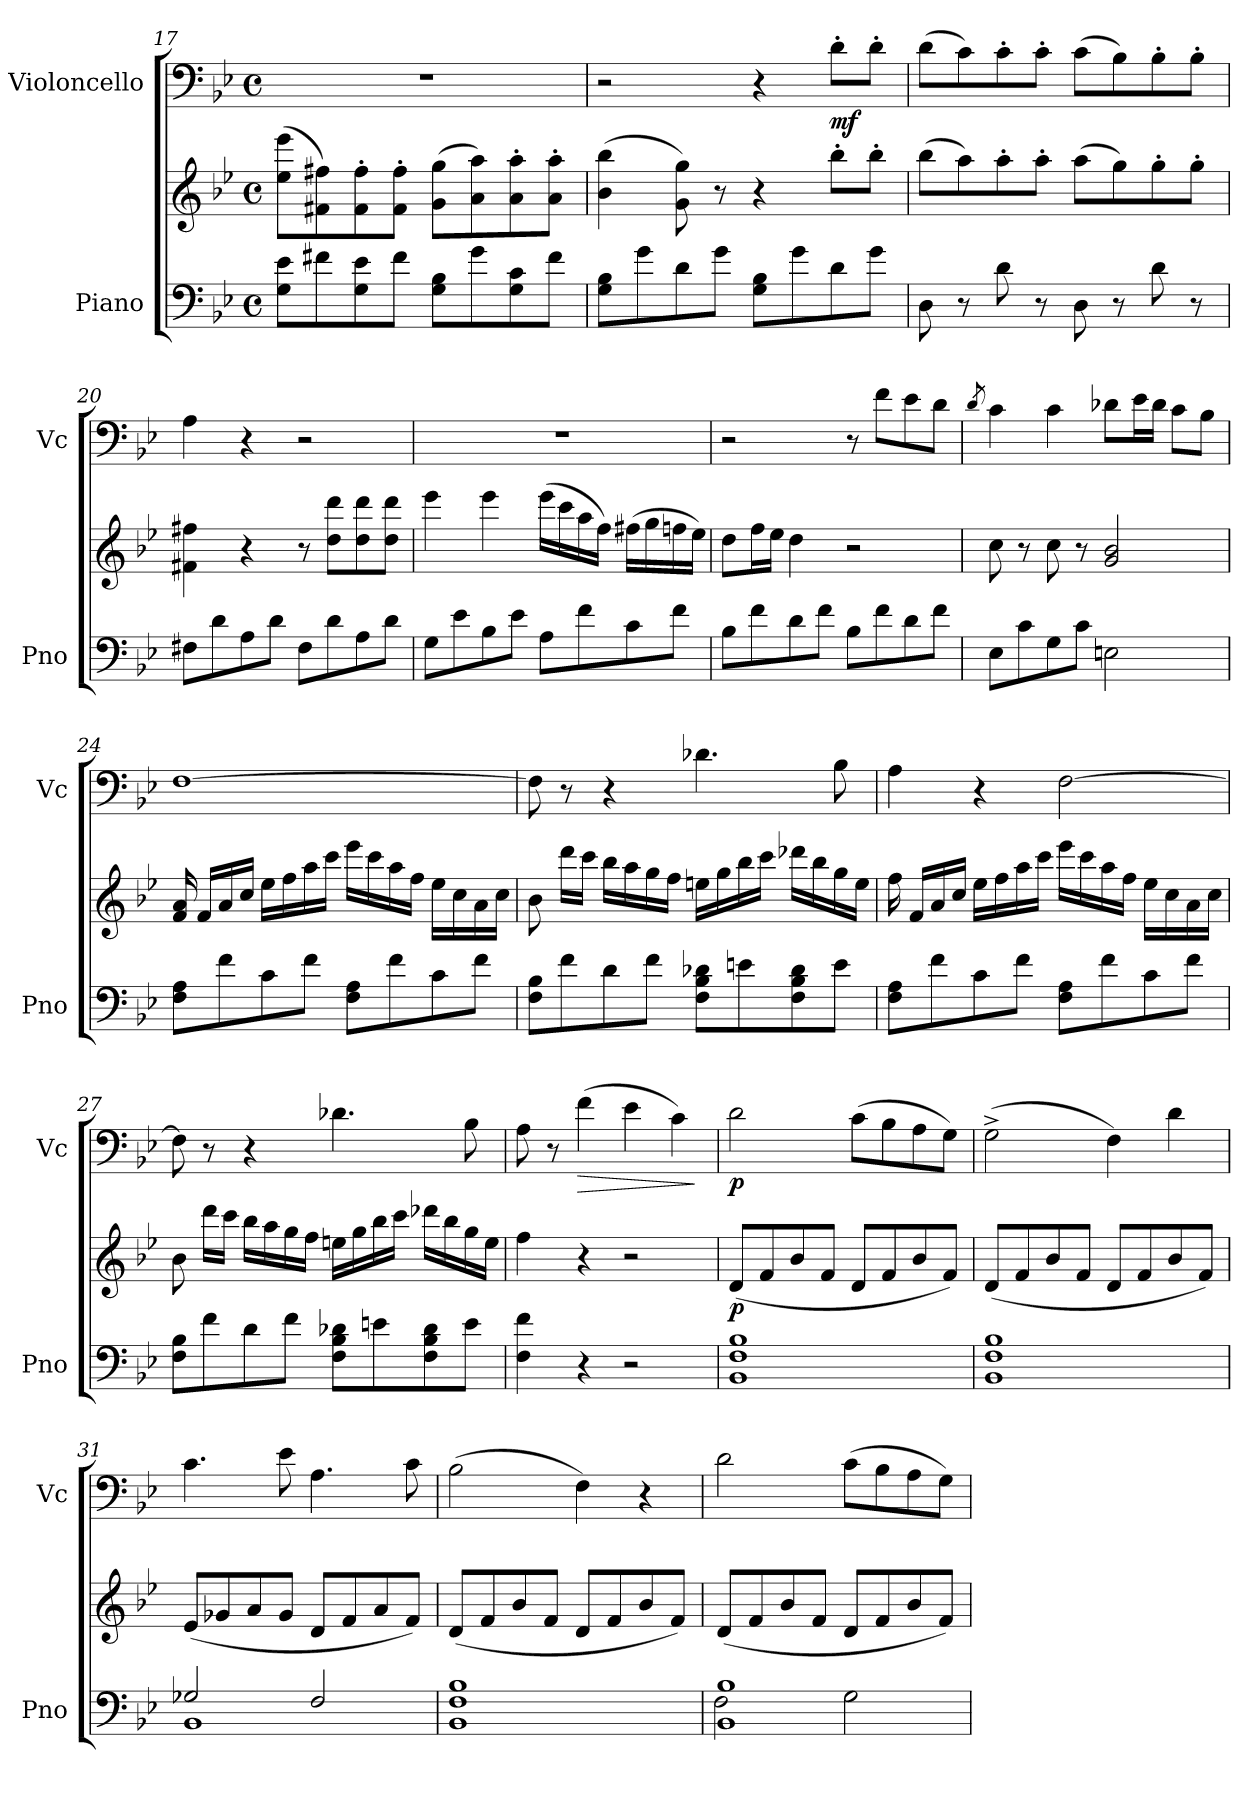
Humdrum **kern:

**kern	**kern	**dynam	**kern	**dynam
*part2	*part2	*part2	*part1	*part1
*staff3	*staff2	*staff2/3	*staff1	*staff1
*I"Piano	*	*	*I"Violoncello	*
*I'Pno	*	*	*I'Vc	*
*clefF4	*clefG2	*	*clefF4	*
*k[b-e-]	*k[b-e-]	*	*k[b-e-]	*
*M4/4	*M4/4	*	*M4/4	*
*met(c)	*met(c)	*	*met(c)	*
=17	=17	=17	=17	=17
8G\ 8e-\L	(>8ee-\ 8eee-\L	.	1r	.
8f#X\	8f#X\ 8ff#X\)	.	.	.
8G\ 8e-\	8f#\' 8ff#\'	.	.	.
8f#\J	8f#\' 8ff#\'J	.	.	.
8G\ 8B-\L	(>8g\ 8gg\L	.	.	.
8g\	8a\ 8aa\)	.	.	.
8G\ 8c\	8a\' 8aa\'	.	.	.
8f#\J	8a\' 8aa\'J	.	.	.
=18	=18	=18	=18	=18
8G\ 8B-\L	(>4b-\ 4bb-\	.	2r	.
8g\	.	.	.	.
8d\	8g\ 8gg\)	.	.	.
8g\J	8r	.	.	.
8G\ 8B-\L	4r	.	4r	.
8g\	.	.	.	.
!	!	!	!	!LO:DY:b
8d\	8bb-'\L	.	8d'\L	mf
8g\J	8bb-'\J	.	8d'\J	.
=19	=19	=19	=19	=19
8D\	(>8bb-\L	.	(>8d\L	.
8r	8aa\)	.	8c\)	.
8d\	8aa'\	.	8c'\	.
8r	8aa'\J	.	8c'\J	.
8D\	(>8aa\L	.	(>8c\L	.
8r	8gg\)	.	8B-\)	.
8d\	8gg'\	.	8B-'\	.
8r	8gg'\J	.	8B-'\J	.
!!LO:LB:g=z
=20	=20	=20	=20	=20
8F#X\L	4f#X\ 4ff#X\	.	4A\	.
8d\	.	.	.	.
8A\	4r	.	4r	.
8d\J	.	.	.	.
8F#\L	8r	.	2r	.
8d\	8dd\ 8ddd\L	.	.	.
8A\	8dd\ 8ddd\	.	.	.
8d\J	8dd\ 8ddd\J	.	.	.
=21	=21	=21	=21	=21
8G\L	4eee-\	.	1r	.
8e-\	.	.	.	.
8B-\	4eee-\	.	.	.
8e-\J	.	.	.	.
8A\L	(>16eee-\LL	.	.	.
.	16ccc\	.	.	.
8f\	16aa\	.	.	.
.	16ff\JJ)	.	.	.
8c\	(>16ff#X\LL	.	.	.
.	16gg\	.	.	.
8f\J	16ffn\	.	.	.
.	16ee-\JJ)	.	.	.
=22	=22	=22	=22	=22
8B-\L	8dd\L	.	2r	.
8f\	16ff\L	.	.	.
.	16ee-\JJ	.	.	.
8d\	4dd\	.	.	.
8f\J	.	.	.	.
8B-\L	2r	.	8r	.
8f\	.	.	8f\L	.
8d\	.	.	8e-\	.
8f\J	.	.	8d\J	.
=23	=23	=23	=23	=23
.	.	.	8qd/	.
8E-\L	8cc\	.	4c\	.
8c\	8r	.	.	.
8G\	8cc\	.	4c\	.
8c\J	8r	.	.	.
2En\	2g/ 2b-/	.	8d-X\L	.
.	.	.	16e-\L	.
.	.	.	16d-\JJ	.
.	.	.	8c\L	.
.	.	.	8B-\J	.
!!LO:PB:g=z
=24	=24	=24	=24	=24
8F\ 8A\L	16f/ 16a/	.	[1F	.
.	16f/LL	.	.	.
8f\	16a/	.	.	.
.	16cc/JJ	.	.	.
8c\	16ee-\LL	.	.	.
.	16ff\	.	.	.
8f\J	16aa\	.	.	.
.	16ccc\JJ	.	.	.
8F\ 8A\L	16eee-\LL	.	.	.
.	16ccc\	.	.	.
8f\	16aa\	.	.	.
.	16ff\JJ	.	.	.
8c\	16ee-\LL	.	.	.
.	16cc\	.	.	.
8f\J	16a\	.	.	.
.	16cc\JJ	.	.	.
=25	=25	=25	=25	=25
8F\ 8B-\L	8b-\	.	8F\]	.
8f\	16ddd\LL	.	8r	.
.	16ccc\JJ	.	.	.
8d\	16bb-\LL	.	4r	.
.	16aa\	.	.	.
8f\J	16gg\	.	.	.
.	16ff\JJ	.	.	.
8F\ 8B-\ 8d-X\L	16een\LL	.	4.d-X\	.
.	16gg\	.	.	.
8en\	16bb-\	.	.	.
.	16ccc\JJ	.	.	.
8F\ 8B-\ 8d-\	16ddd-X\LL	.	.	.
.	16bb-\	.	.	.
8e\J	16gg\	.	8B-\	.
.	16ee\JJ	.	.	.
=26	=26	=26	=26	=26
8F\ 8A\L	16ff\	.	4A\	.
.	16f/LL	.	.	.
8f\	16a/	.	.	.
.	16cc/JJ	.	.	.
8c\	16ee-\LL	.	4r	.
.	16ff\	.	.	.
8f\J	16aa\	.	.	.
.	16ccc\JJ	.	.	.
8F\ 8A\L	16eee-\LL	.	[2F\	.
.	16ccc\	.	.	.
8f\	16aa\	.	.	.
.	16ff\JJ	.	.	.
8c\	16ee-\LL	.	.	.
.	16cc\	.	.	.
8f\J	16a\	.	.	.
.	16cc\JJ	.	.	.
!!LO:LB:g=z
=27	=27	=27	=27	=27
8F\ 8B-\L	8b-\	.	8F\]	.
8f\	16ddd\LL	.	8r	.
.	16ccc\JJ	.	.	.
8d\	16bb-\LL	.	4r	.
.	16aa\	.	.	.
8f\J	16gg\	.	.	.
.	16ff\JJ	.	.	.
8F\ 8B-\ 8d-X\L	16een\LL	.	4.d-X\	.
.	16gg\	.	.	.
8en\	16bb-\	.	.	.
.	16ccc\JJ	.	.	.
8F\ 8B-\ 8d-\	16ddd-X\LL	.	.	.
.	16bb-\	.	.	.
8e\J	16gg\	.	8B-\	.
.	16ee\JJ	.	.	.
=28	=28	=28	=28	=28
4F\ 4f\	4ff\	.	8A\	.
.	.	.	8r	.
!	!	!	!	!LO:HP:b
4r	4r	.	(>4f\	>
2r	2r	.	4e-\	.
.	.	.	4c\)	.
.	.	.	.	]
=29	=29	=29	=29	=29
!	!	!LO:DY:b	!	!LO:DY:b
1BB- 1F 1B-	(<8d/L	p	2d\	p
.	8f/	.	.	.
.	8b-/	.	.	.
.	8f/J	.	.	.
.	8d/L	.	(>8c\L	.
.	8f/	.	8B-\	.
.	8b-/	.	8A\	.
.	8f/J)	.	8G\J)	.
=30	=30	=30	=30	=30
1BB- 1F 1B-	(<8d/L	.	(>2G^\	.
.	8f/	.	.	.
.	8b-/	.	.	.
.	8f/J	.	.	.
.	8d/L	.	4F\)	.
.	8f/	.	.	.
.	8b-/	.	4d\	.
.	8f/J)	.	.	.
=31	=31	=31	=31	=31
*^	*	*	*	*
2G-X/	1BB-	(<8e-/L	.	4.c\	.
.	.	8g-X/	.	.	.
.	.	8a/	.	.	.
.	.	8g-/J	.	8e-\	.
2F/	.	8d/L	.	4.A\	.
.	.	8f/	.	.	.
.	.	8a/	.	.	.
.	.	8f/J)	.	8c\	.
*v	*v	*	*	*	*
!!LO:LB:g=z
=32	=32	=32	=32	=32
1BB- 1F 1B-	(<8d/L	.	(>2B-\	.
.	8f/	.	.	.
.	8b-/	.	.	.
.	8f/J	.	.	.
.	8d/L	.	4F\)	.
.	8f/	.	.	.
.	8b-/	.	4r	.
.	8f/J)	.	.	.
=33	=33	=33	=33	=33
*^	*	*	*	*
1BB- 1B-	2F\	(<8d/L	.	2d\	.
.	.	8f/	.	.	.
.	.	8b-/	.	.	.
.	.	8f/J	.	.	.
.	2G\	8d/L	.	(>8c\L	.
.	.	8f/	.	8B-\	.
.	.	8b-/	.	8A\	.
.	.	8f/J)	.	8G\J)	.
*v	*v	*	*	*	*
=	=	=	=	=
*-	*-	*-	*-	*-
